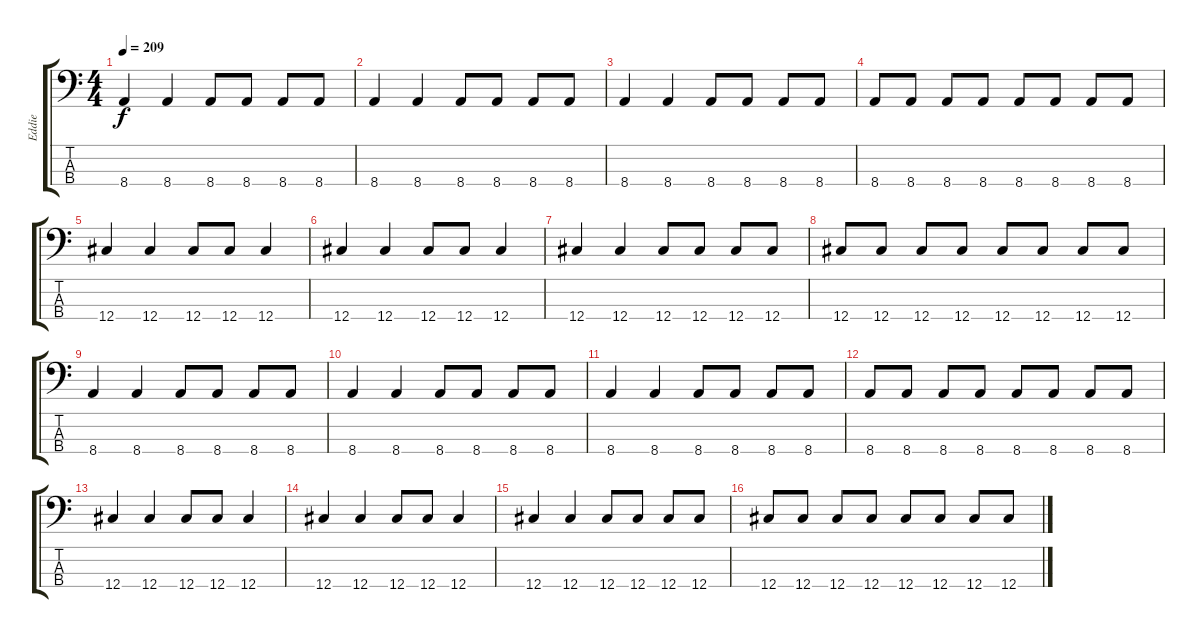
\track ("Eddie" "Eddie") {instrument electricbasspick}
\staff {score tabs}
\tuning (Gb2 Db2 Ab1 Db1) {hide}
\ts (4 4)
\tempo 209
\clef f4
\ks c
8.4.4{dy f} 8.4.4 8.4.8 8.4.8 8.4.8 8.4.8 |
8.4.4 8.4.4 8.4.8 8.4.8 8.4.8 8.4.8 |
8.4.4 8.4.4 8.4.8 8.4.8 8.4.8 8.4.8 |
8.4.8 8.4.8 8.4.8 8.4.8 8.4.8 8.4.8 8.4.8 8.4.8 |
12.4.4 12.4.4 12.4.8 12.4.8 12.4.4 |
12.4.4 12.4.4 12.4.8 12.4.8 12.4.4 |
12.4.4 12.4.4 12.4.8 12.4.8 12.4.8 12.4.8 |
12.4.8 12.4.8 12.4.8 12.4.8 12.4.8 12.4.8 12.4.8 12.4.8 |
8.4.4 8.4.4 8.4.8 8.4.8 8.4.8 8.4.8 |
8.4.4 8.4.4 8.4.8 8.4.8 8.4.8 8.4.8 |
8.4.4 8.4.4 8.4.8 8.4.8 8.4.8 8.4.8 |
8.4.8 8.4.8 8.4.8 8.4.8 8.4.8 8.4.8 8.4.8 8.4.8 |
12.4.4 12.4.4 12.4.8 12.4.8 12.4.4 |
12.4.4 12.4.4 12.4.8 12.4.8 12.4.4 |
12.4.4 12.4.4 12.4.8 12.4.8 12.4.8 12.4.8 |
12.4.8 12.4.8 12.4.8 12.4.8 12.4.8 12.4.8 12.4.8 12.4.8
